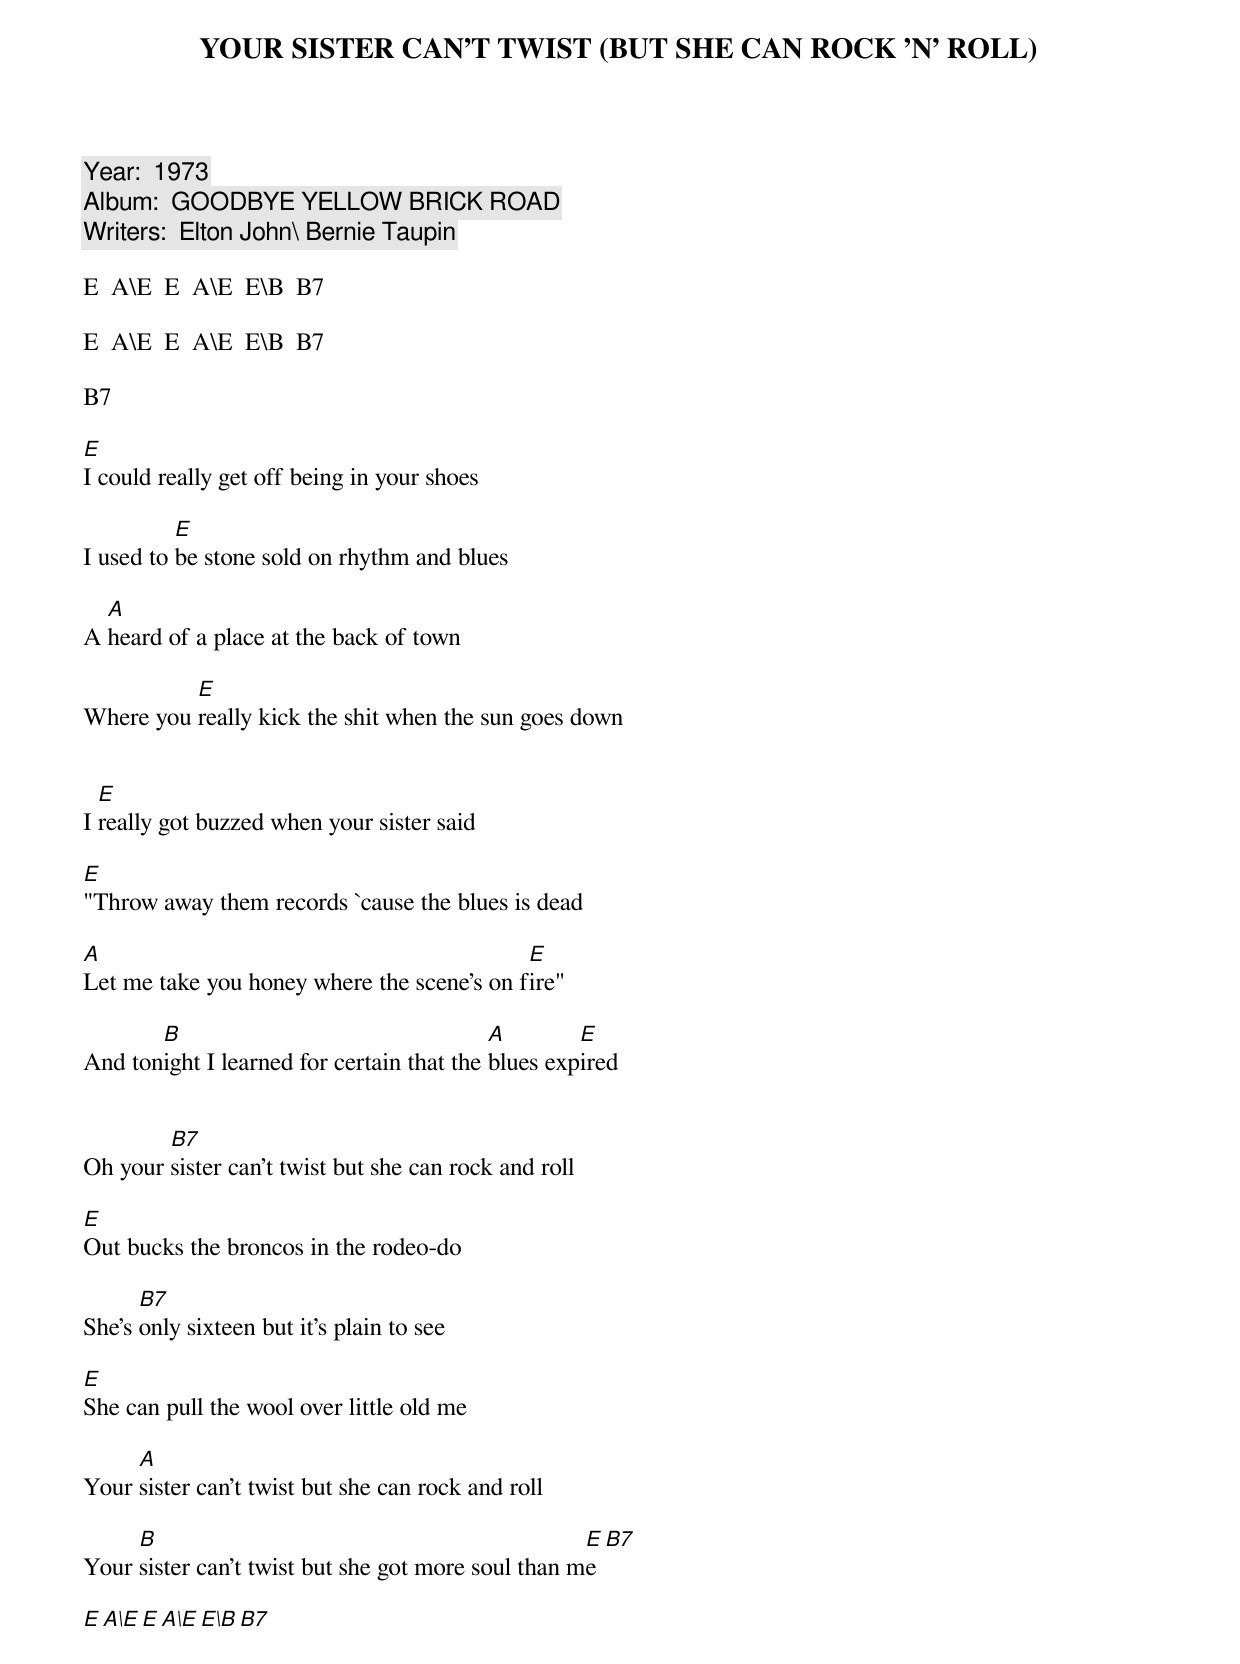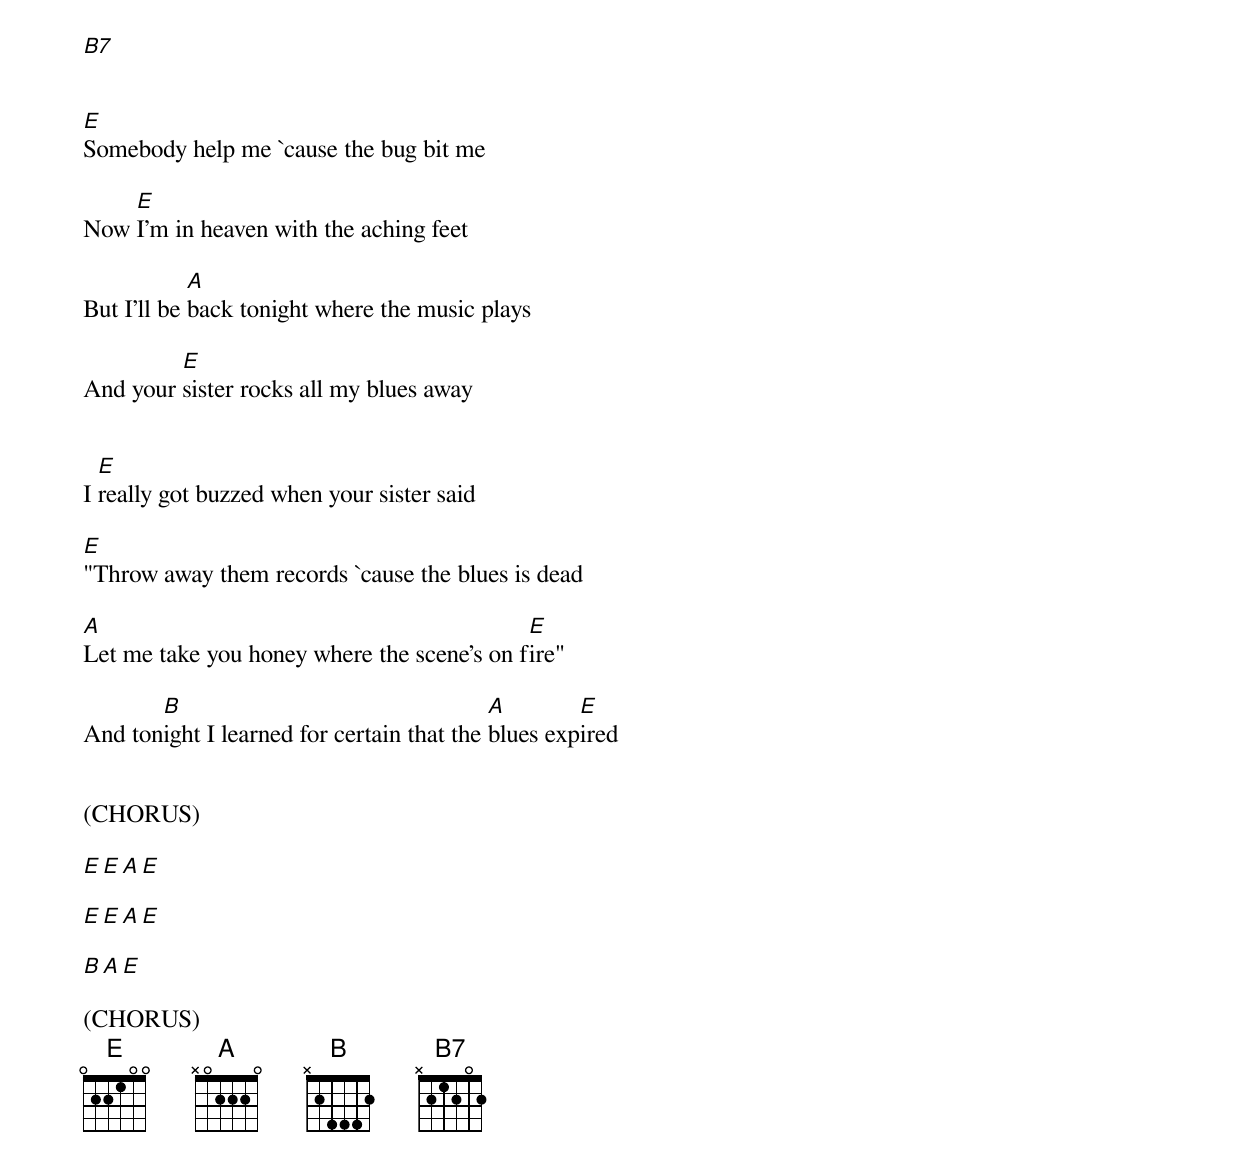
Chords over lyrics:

YOUR SISTER CAN'T TWIST (BUT SHE CAN ROCK 'N' ROLL)

Year:  1973
Album:  GOODBYE YELLOW BRICK ROAD
Writers:  Elton John\ Bernie Taupin

E  A\E  E  A\E  E\B  B7

E  A\E  E  A\E  E\B  B7

B7

E
I could really get off being in your shoes

 	  E
I used to be stone sold on rhythm and blues

  A
A heard of a place at the back of town

	  E
Where you really kick the shit when the sun goes down


  E
I really got buzzed when your sister said

E
"Throw away them records `cause the blues is dead

A					    E
Let me take you honey where the scene's on fire"

       B				   A        E
And tonight I learned for certain that the blues expired


	B7
Oh your sister can't twist but she can rock and roll

E
Out bucks the broncos in the rodeo-do

      B7
She's only sixteen but it's plain to see

E
She can pull the wool over little old me

     A
Your sister can't twist but she can rock and roll

     B						    E  B7
Your sister can't twist but she got more soul than me

E  A\E  E  A\E  E\B  B7

B7


E
Somebody help me `cause the bug bit me

    E
Now I'm in heaven with the aching feet

 	    A
But I'll be back tonight where the music plays

	 E
And your sister rocks all my blues away


  E
I really got buzzed when your sister said

E
"Throw away them records `cause the blues is dead

A					    E
Let me take you honey where the scene's on fire"

       B				   A        E
And tonight I learned for certain that the blues expired


(CHORUS)

E  E  A  E

E  E  A  E

B  A  E

(CHORUS)
